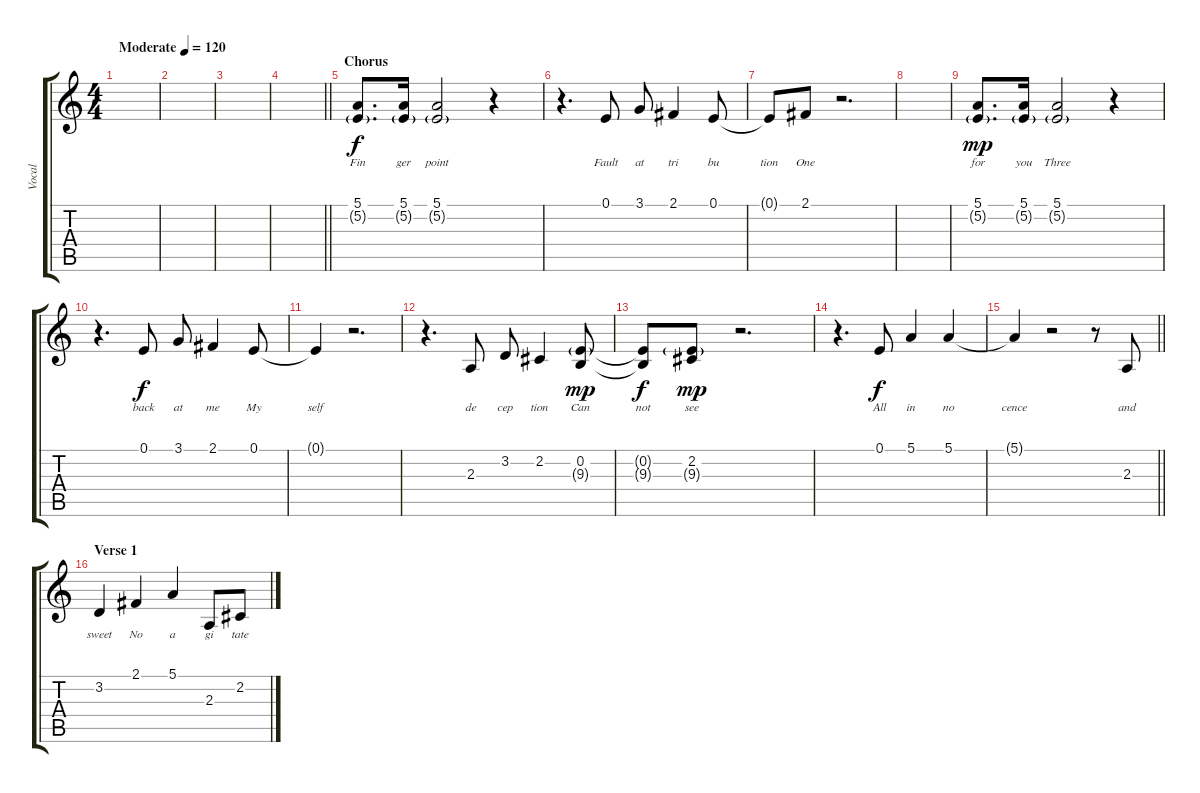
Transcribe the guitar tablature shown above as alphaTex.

\track ("Vocal" "Vocal") {instrument acousticgrandpiano}
\staff {score tabs}
\tuning (E4 B3 G3 D3 A2 E2) {hide}
\ts (4 4)
\tempo (120 "Moderate")
\clef g2
\ks c
|
|
|
\barLineRight lightlight
|
\section ("" "Chorus")
(5.1 5.2{g}).8{d lyrics (0 "Fin") lyrics (1 "") lyrics (2 "") lyrics (3 "") lyrics (4 "")} (5.1 5.2{g}).16{lyrics (0 "ger") lyrics (1 "") lyrics (2 "") lyrics (3 "") lyrics (4 "")} (5.1 5.2{g}).2{lyrics (0 "point") lyrics (1 "") lyrics (2 "") lyrics (3 "") lyrics (4 "")} r.4 |
r.4{d} 0.1.8{lyrics (0 "Fault") lyrics (1 "") lyrics (2 "") lyrics (3 "") lyrics (4 "") dy f} 3.1.8{lyrics (0 "at") lyrics (1 "") lyrics (2 "") lyrics (3 "") lyrics (4 "")} 2.1.4{lyrics (0 "tri") lyrics (1 "") lyrics (2 "") lyrics (3 "") lyrics (4 "")} 0.1.8{lyrics (0 "bu") lyrics (1 "") lyrics (2 "") lyrics (3 "") lyrics (4 "")} |
0.1{t}.8{lyrics (0 "tion") lyrics (1 "") lyrics (2 "") lyrics (3 "") lyrics (4 "")} 2.1.8{lyrics (0 "One") lyrics (1 "") lyrics (2 "") lyrics (3 "") lyrics (4 "")} r.2{d} |
|
(5.1 5.2{g}).8{d lyrics (0 "for") lyrics (1 "") lyrics (2 "") lyrics (3 "") lyrics (4 "") dy mp} (5.1 5.2{g}).16{lyrics (0 "you") lyrics (1 "") lyrics (2 "") lyrics (3 "") lyrics (4 "")} (5.1 5.2{g}).2{lyrics (0 "Three") lyrics (1 "") lyrics (2 "") lyrics (3 "") lyrics (4 "")} r.4 |
r.4{d} 0.1.8{lyrics (0 "back") lyrics (1 "") lyrics (2 "") lyrics (3 "") lyrics (4 "") dy f} 3.1.8{lyrics (0 "at") lyrics (1 "") lyrics (2 "") lyrics (3 "") lyrics (4 "")} 2.1.4{lyrics (0 "me") lyrics (1 "") lyrics (2 "") lyrics (3 "") lyrics (4 "")} 0.1.8{lyrics (0 "My") lyrics (1 "") lyrics (2 "") lyrics (3 "") lyrics (4 "")} |
0.1{t}.4{lyrics (0 "self") lyrics (1 "") lyrics (2 "") lyrics (3 "") lyrics (4 "")} r.2{d} |
r.4{d} 2.3.8{lyrics (0 "de") lyrics (1 "") lyrics (2 "") lyrics (3 "") lyrics (4 "")} 3.2.8{lyrics (0 "cep") lyrics (1 "") lyrics (2 "") lyrics (3 "") lyrics (4 "")} 2.2.4{lyrics (0 "tion") lyrics (1 "") lyrics (2 "") lyrics (3 "") lyrics (4 "")} (0.2 9.3{g}).8{lyrics (0 "Can") lyrics (1 "") lyrics (2 "") lyrics (3 "") lyrics (4 "") dy mp} |
(0.2{t} 9.3{t}).8{lyrics (0 "not") lyrics (1 "") lyrics (2 "") lyrics (3 "") lyrics (4 "") dy f} (2.2 9.3{g}).8{lyrics (0 "see") lyrics (1 "") lyrics (2 "") lyrics (3 "") lyrics (4 "") dy mp} r.2{d} |
r.4{d} 0.1.8{lyrics (0 "All") lyrics (1 "") lyrics (2 "") lyrics (3 "") lyrics (4 "") dy f} 5.1.4{lyrics (0 "in") lyrics (1 "") lyrics (2 "") lyrics (3 "") lyrics (4 "")} 5.1.4{lyrics (0 "no") lyrics (1 "") lyrics (2 "") lyrics (3 "") lyrics (4 "")} |
\barLineRight lightlight
5.1{t}.4{lyrics (0 "cence") lyrics (1 "") lyrics (2 "") lyrics (3 "") lyrics (4 "")} r.2 r.8 2.3.8{lyrics (0 "and") lyrics (1 "") lyrics (2 "") lyrics (3 "") lyrics (4 "")} |
\section ("" "Verse 1")
3.2.4{lyrics (0 "sweet") lyrics (1 "") lyrics (2 "") lyrics (3 "") lyrics (4 "")} 2.1.4{lyrics (0 "No") lyrics (1 "") lyrics (2 "") lyrics (3 "") lyrics (4 "")} 5.1.4{lyrics (0 "a") lyrics (1 "") lyrics (2 "") lyrics (3 "") lyrics (4 "")} 2.3.8{lyrics (0 "gi") lyrics (1 "") lyrics (2 "") lyrics (3 "") lyrics (4 "")} 2.2.8{lyrics (0 "tate") lyrics (1 "") lyrics (2 "") lyrics (3 "") lyrics (4 "")}
